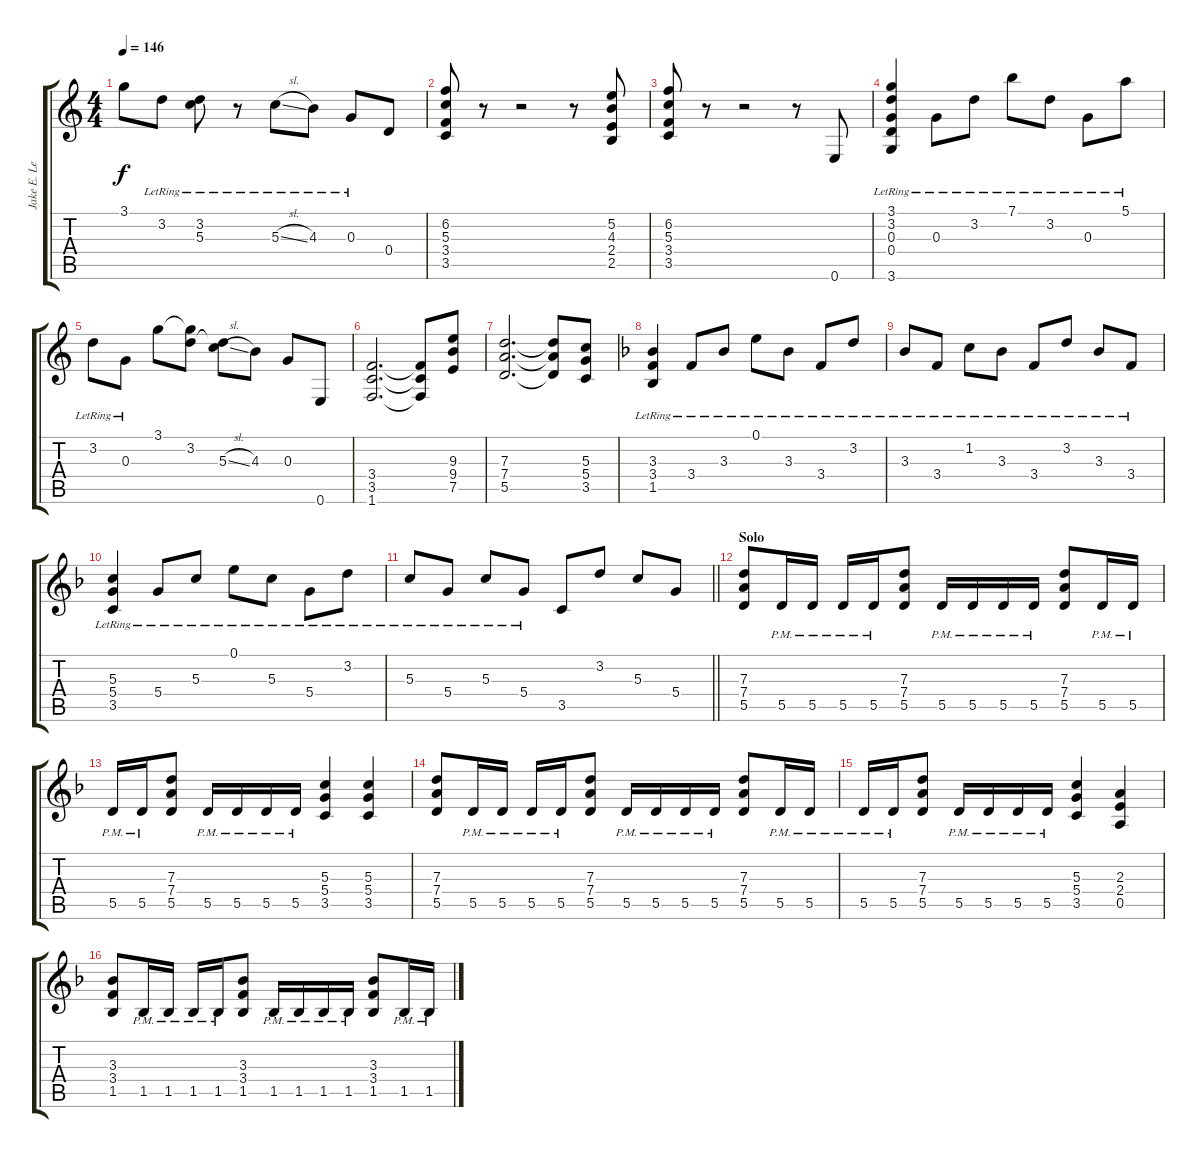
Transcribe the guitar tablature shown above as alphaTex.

\track ("Jake E. Lee Rhythm Guitar 2" "Jake E. Le") {instrument overdrivenguitar}
\staff {score tabs}
\tuning (E4 B3 G3 D3 A2 E2) {hide}
\ts (4 4)
\tempo 146
\clef g2
\ks aminor
3.1{t}.8{dy f} 3.2{lr}.8 (3.2{lr} 5.3{lr}).8 r.8 5.3{sl lr}.8 4.3{lr}.8 0.3{lr}.8 0.4.8 |
(6.2 5.3 3.4 3.5).8 r.8 r.2 r.8 (5.2 4.3 2.4 2.5).8 |
(6.2 5.3 3.4 3.5).8 r.8 r.2 r.8 0.6.8 |
(3.1{lr} 3.2{lr} 0.3{lr} 0.4{lr} 3.6{lr}).4 0.3{lr}.8 3.2{lr}.8 7.1{lr}.8 3.2{lr}.8 0.3{lr}.8 5.1{lr}.8 |
3.2{lr}.8 0.3{lr}.8 3.1.8 (3.1{t} 3.2).8 (3.2{t} 5.3{sl}).8 4.3.8 0.3.8 0.6.8 |
(3.4 3.5 1.6).2{d} (3.4{t} 3.5{t} 1.6{t}).8 (9.3 9.4 7.5).8 |
(7.3 7.4 5.5).2{d} (7.3{t} 7.4{t} 5.5{t}).8 (5.3 5.4 3.5).8 |
\ks dminor
(3.3{lr} 3.4{lr} 1.5{lr}).4 3.4{lr}.8 3.3{lr}.8 0.1{lr}.8 3.3{lr}.8 3.4{lr}.8 3.2{lr}.8 |
3.3{lr}.8 3.4{lr}.8 1.2{lr}.8 3.3{lr}.8 3.4{lr}.8 3.2{lr}.8 3.3{lr}.8 3.4{lr}.8 |
(5.3{lr} 5.4{lr} 3.5{lr}).4 5.4{lr}.8 5.3{lr}.8 0.1{lr}.8 5.3{lr}.8 5.4{lr}.8 3.2{lr}.8 |
\barLineRight lightlight
5.3{lr}.8 5.4{lr}.8 5.3{lr}.8 5.4{lr}.8 3.5.8 3.2.8 5.3.8 5.4.8 |
\section ("" "Solo")
(7.3 7.4 5.5).8 5.5{pm}.16 5.5{pm}.16 5.5{pm}.16 5.5{pm}.16 (7.3 7.4 5.5).8 5.5{pm}.16 5.5{pm}.16 5.5{pm}.16 5.5{pm}.16 (7.3 7.4 5.5).8 5.5{pm}.16 5.5{pm}.16 |
5.5{pm}.16 5.5{pm}.16 (7.3 7.4 5.5).8 5.5{pm}.16 5.5{pm}.16 5.5{pm}.16 5.5{pm}.16 (5.3 5.4 3.5).4 (5.3 5.4 3.5).4 |
(7.3 7.4 5.5).8 5.5{pm}.16 5.5{pm}.16 5.5{pm}.16 5.5{pm}.16 (7.3 7.4 5.5).8 5.5{pm}.16 5.5{pm}.16 5.5{pm}.16 5.5{pm}.16 (7.3 7.4 5.5).8 5.5{pm}.16 5.5{pm}.16 |
5.5{pm}.16 5.5{pm}.16 (7.3 7.4 5.5).8 5.5{pm}.16 5.5{pm}.16 5.5{pm}.16 5.5{pm}.16 (5.3 5.4 3.5).4 (2.3 2.4 0.5).4 |
(3.3 3.4 1.5).8 1.5{pm}.16 1.5{pm}.16 1.5{pm}.16 1.5{pm}.16 (3.3 3.4 1.5).8 1.5{pm}.16 1.5{pm}.16 1.5{pm}.16 1.5{pm}.16 (3.3 3.4 1.5).8 1.5{pm}.16 1.5{pm}.16
